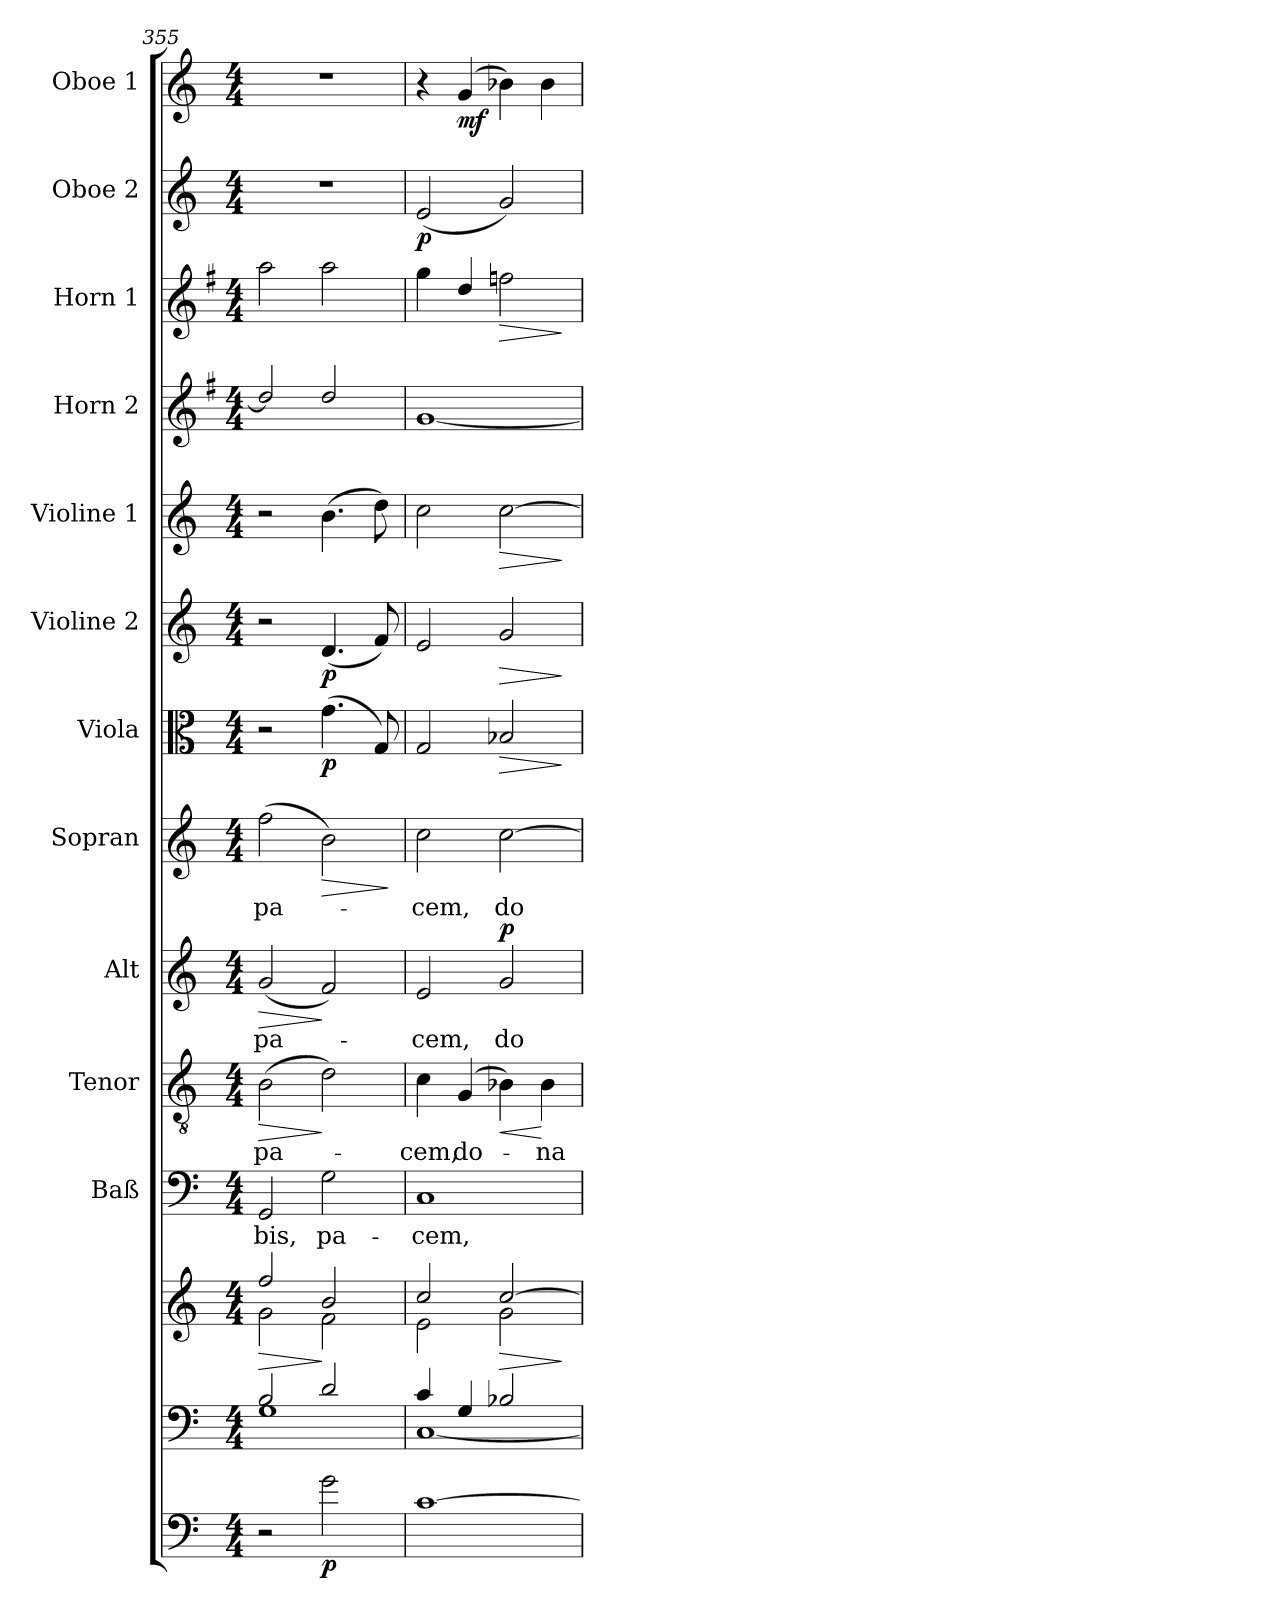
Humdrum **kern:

**kern	**dynam	**kern	**kern	**dynam	**kern	**text	**kern	**text	**dynam	**kern	**text	**dynam	**kern	**text	**dynam	**kern	**dynam	**kern	**dynam	**kern	**dynam	**kern	**kern	**dynam	**kern	**dynam	**kern	**dynam
*part13	*part13	*part12	*part12	*part12	*part11	*part11	*part10	*part10	*part10	*part9	*part9	*part9	*part8	*part8	*part8	*part7	*part7	*part6	*part6	*part5	*part5	*part4	*part3	*part3	*part2	*part2	*part1	*part1
*staff14	*staff14	*staff13	*staff12	*staff12/13	*staff11	*staff11	*staff10	*staff10	*staff10	*staff9	*staff9	*staff9	*staff8	*staff8	*staff8	*staff7	*staff7	*staff6	*staff6	*staff5	*staff5	*staff4	*staff3	*staff3	*staff2	*staff2	*staff1	*staff1
*	*	*	*	*	*I"Baß	*	*I"Tenor	*	*	*I"Alt	*	*	*I"Sopran	*	*	*I"Viola	*	*I"Violine 2	*	*I"Violine 1	*	*I"Horn 2	*I"Horn 1	*	*I"Oboe 2	*	*I"Oboe 1	*
*	*	*	*	*	*I'Baß	*	*I'Ten	*	*	*I'Alt	*	*	*I'Sop	*	*	*I'Vla.	*	*I'Vln. 2	*	*I'Vln. 1	*	*I'Hrn. 2	*I'Hrn. 1	*	*I'Ob. 2	*	*I'Ob. 1	*
*clefF4	*	*clefF4	*clefG2	*	*clefF4	*	*clefGv2	*	*	*clefG2	*	*	*clefG2	*	*	*clefC3	*	*clefG2	*	*clefG2	*	*clefG2	*clefG2	*	*clefG2	*	*clefG2	*
*ITrd7c12	*	*	*	*	*	*	*	*	*	*	*	*	*	*	*	*	*	*	*	*	*	*ITrd4c7	*ITrd4c7	*	*	*	*	*
*k[]	*	*k[]	*k[]	*	*k[]	*	*k[]	*	*	*k[]	*	*	*k[]	*	*	*k[]	*	*k[]	*	*k[]	*	*k[]	*k[]	*	*k[]	*	*k[]	*
*C:	*	*C:	*C:	*	*C:	*	*C:	*	*	*C:	*	*	*C:	*	*	*C:	*	*C:	*	*C:	*	*C:	*C:	*	*C:	*	*C:	*
*M4/4	*	*M4/4	*M4/4	*	*M4/4	*	*M4/4	*	*	*M4/4	*	*	*M4/4	*	*	*M4/4	*	*M4/4	*	*M4/4	*	*M4/4	*M4/4	*	*M4/4	*	*M4/4	*
=355	=355	=355	=355	=355	=355	=355	=355	=355	=355	=355	=355	=355	=355	=355	=355	=355	=355	=355	=355	=355	=355	=355	=355	=355	=355	=355	=355	=355
*	*	*^	*	*	*	*	*	*	*	*	*	*	*	*	*	*	*	*	*	*	*	*	*	*	*	*	*	*
!	!	!	!	!	!LO:HP:b	!	!LO:LY:b	!	!LO:LY:b	!LO:HP:b	!	!LO:LY:b	!LO:HP:b	!	!LO:LY:b	!	!	!	!	!	!	!	!	!	!	!	!	!	!
*	*	*	*	*^	*	*	*	*	*	*	*	*	*	*	*	*	*	*	*	*	*	*	*	*	*	*	*	*	*
2r	.	2B/	1G	2ff/	2g\	>	2GG/	-bis,	(2B\	pa-	>	(<2g/	pa-	>	(>2ff\	pa-	.	2r	.	2r	.	2r	.	2g/]	2dd\	.	1r	.	1r	.
!	!LO:DY:b	!	!	!	!	!	!	!LO:LY:b	!	!	!	!	!	!	!	!	!LO:HP:b	!	!LO:DY:b	!	!LO:DY:b	!	!	!	!	!	!	!	!	!
2G\	p	2d/	.	2b/	2f\	]	2G\	pa-	2d\)	.	]	2f/)	.	]	2b\)	.	>	(>4.g\	p	(<4.d/	p	(>4.b\	.	2g/	2dd\	.	.	.	.	.
.	.	.	.	.	.	.	.	.	.	.	.	.	.	.	.	.	.	8G/)	.	8f/)	.	8dd\)	.	.	.	.	.	.	.	.
*	*	*v	*v	*	*	*	*	*	*	*	*	*	*	*	*	*	*	*	*	*	*	*	*	*	*	*	*	*	*	*
*	*	*	*v	*v	*	*	*	*	*	*	*	*	*	*	*	*	*	*	*	*	*	*	*	*	*	*	*	*	*
.	.	.	.	.	.	.	.	.	.	.	.	.	.	.	]	.	.	.	.	.	.	.	.	.	.	.	.	.
=356	=356	=356	=356	=356	=356	=356	=356	=356	=356	=356	=356	=356	=356	=356	=356	=356	=356	=356	=356	=356	=356	=356	=356	=356	=356	=356	=356	=356
*	*	*^	*^	*	*	*	*	*	*	*	*	*	*	*	*	*	*	*	*	*	*	*	*	*	*	*	*	*
!	!	!	!	!	!	!	!	!LO:LY:b	!	!LO:LY:b	!	!	!LO:LY:b	!	!	!LO:LY:b	!	!	!	!	!	!	!	!	!	!	!	!LO:DY:b	!	!
[1C	.	4c/	[<1C	2cc/	2e\	.	1C	-cem,	4c\	-cem,	.	2e/	-cem,	.	2cc\	-cem,	.	2G/	.	2e/	.	2cc\	.	[1c	4cc\	.	(<2e/	p	4r	.
!	!	!	!	!	!	!	!	!	!	!LO:LY:b	!	!	!	!	!	!	!	!	!	!	!	!	!	!	!	!	!	!	!	!LO:DY:b
.	.	4G/	.	.	.	.	.	.	(<4G/	do-	.	.	.	.	.	.	.	.	.	.	.	.	.	.	4g/	.	.	.	(<4g/	mf
!	!	!	!	!	!	!LO:HP:b	!	!	!	!	!LO:HP:b	!	!LO:LY:b	!LO:DY:a	!	!LO:LY:b	!	!	!LO:HP:b	!	!LO:HP:b	!	!LO:HP:b	!	!	!LO:HP:b	!	!	!	!
.	.	2B-X/	.	[>2cc/	2g\	>	.	.	4B-X\)	.	<	2g/	do-	p	[2cc\	do-	.	2B-X/	>	2g/	>	[2cc\	>	.	2b-X\	>	2g/)	.	4b-X\)	.
!	!	!	!	!	!	!	!	!	!	!LO:LY:b	!	!	!	!	!	!	!	!	!	!	!	!	!	!	!	!	!	!	!	!
.	.	.	.	.	.	.	.	.	4B-\	-na	[	.	.	.	.	.	.	.	.	.	.	.	.	.	.	.	.	.	4b-\	.
*	*	*v	*v	*	*	*	*	*	*	*	*	*	*	*	*	*	*	*	*	*	*	*	*	*	*	*	*	*	*	*
*	*	*	*v	*v	*	*	*	*	*	*	*	*	*	*	*	*	*	*	*	*	*	*	*	*	*	*	*	*	*
.	.	.	.	]	.	.	.	.	.	.	.	.	.	.	.	.	]	.	]	.	]	.	.	]	.	.	.	.
=	=	=	=	=	=	=	=	=	=	=	=	=	=	=	=	=	=	=	=	=	=	=	=	=	=	=	=	=
*-	*-	*-	*-	*-	*-	*-	*-	*-	*-	*-	*-	*-	*-	*-	*-	*-	*-	*-	*-	*-	*-	*-	*-	*-	*-	*-	*-	*-
